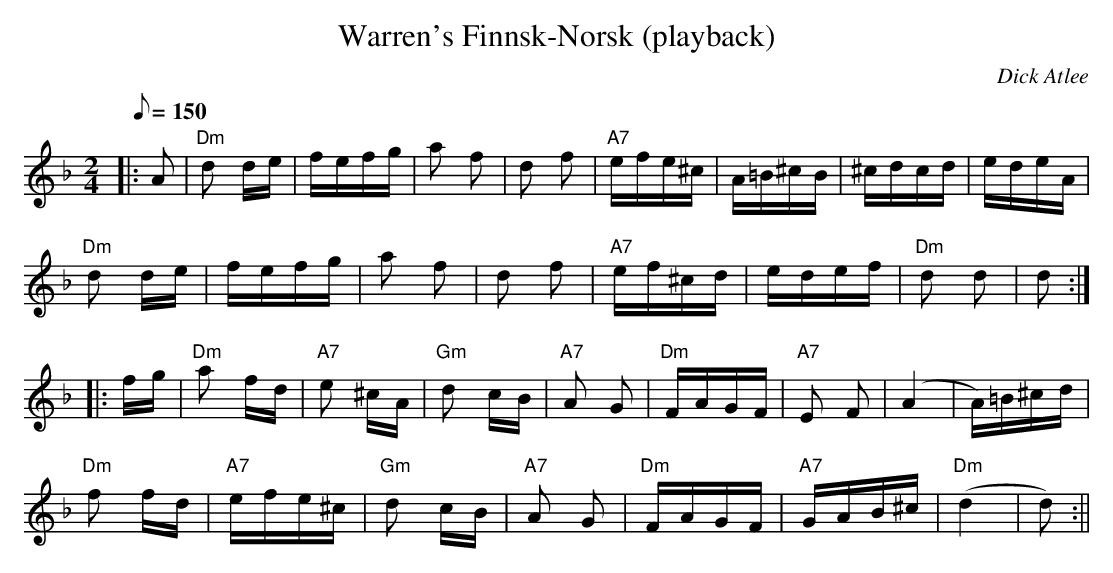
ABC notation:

X:1
T:Warren's Finnsk-Norsk (playback)
M:2/4
L:1/16
Q:1/8=150
C:Dick Atlee
K:Dm
|: A2 | "Dm" d2 de | fefg | a2 f2 | d2 f2 |
"A7" efe^c | A=B^cB | ^cdcd |edeA | !
"Dm" d2 de | fefg | a2 f2 | d2 f2 |
"A7" ef^cd | edef | "Dm" d2 d2 | d2 :| !
|: fg | "Dm" a2 fd | "A7" e2 ^cA | "Gm" d2 cB | "A7" A2 G2 |
"Dm" FAGF | "A7" E2 F2 | (A4 | A)=B^cd | !
"Dm" f2 fd | "A7" efe^c | "Gm" d2 cB | "A7" A2 G2 |
"Dm" FAGF | "A7" GAB^c | "Dm" (d4 | d2) :||
